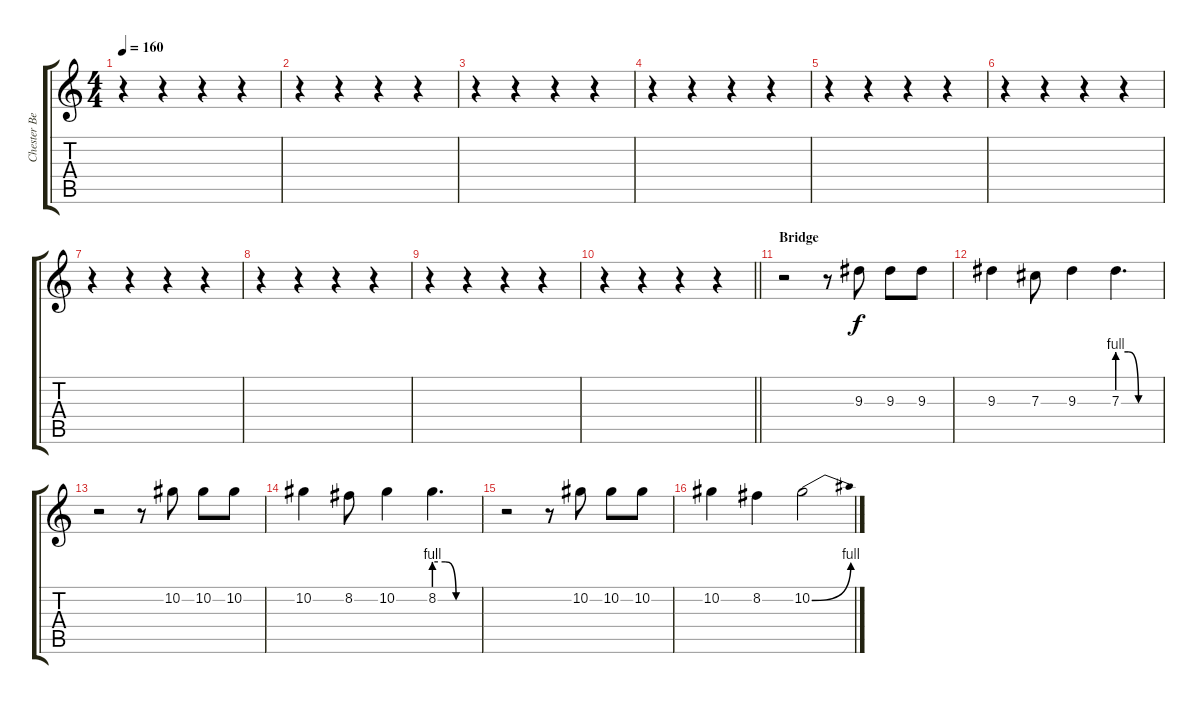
\track ("Chester Bennington (Vocals)" "Chester Be") {instrument distortionguitar}
\staff {score tabs}
\tuning (Eb4 Bb3 Gb3 Db3 Ab2 Eb2) {hide}
\ts (4 4)
\tempo 160
\clef g2
\ks c
r.4{dy f} r.4 r.4 r.4 |
r.4 r.4 r.4 r.4 |
r.4 r.4 r.4 r.4 |
r.4 r.4 r.4 r.4 |
r.4 r.4 r.4 r.4 |
r.4 r.4 r.4 r.4 |
r.4 r.4 r.4 r.4 |
r.4 r.4 r.4 r.4 |
r.4 r.4 r.4 r.4 |
\barLineRight lightlight
r.4 r.4 r.4 r.4 |
\section ("" "Bridge")
r.2 r.8 9.3.8 9.3.8 9.3.8 |
9.3.4 7.3.8 9.3.4 7.3{be (custom 0 4 15 4 30 0 60 0)}.4{d} |
r.2 r.8 10.2.8 10.2.8 10.2.8 |
10.2.4 8.2.8 10.2.4 8.2{be (custom 0 4 15 4 30 0 60 0)}.4{d} |
r.2 r.8 10.2.8 10.2.8 10.2.8 |
10.2.4 8.2.4 10.2{be (bend 0 0 60 4)}.2
